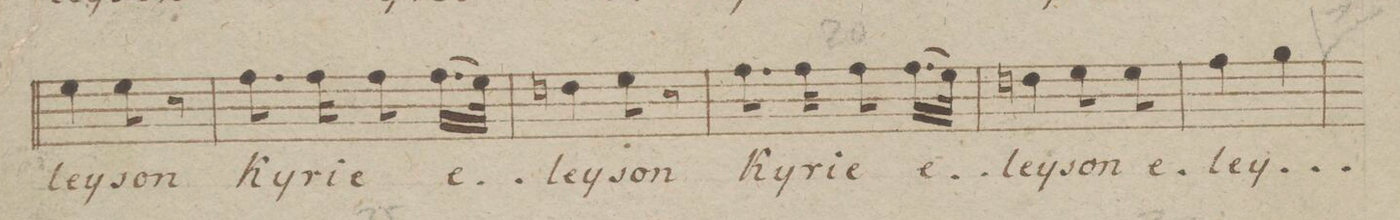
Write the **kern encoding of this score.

**kern	**text	**dynam
*I"Alto.	*	*
*clefC3	*	*
*k[b-e-]	*	*
*M2/4	*	*
4f\	-ley-	.
8f\	-son	.
8r	.	.
=18	=18	=18
8.g\	Ky-	.
16g\	-ri-	.
8g\	-e	.
(16.g\LL	e-	.
32f\JJk)	.	.
=19	=19	=19
4en\	-ley-	.
8f\	-son	.
8r	.	.
=20	=20	=20
8.g\	Ky-	.
16g\	-ri-	.
8g\	-e	.
(16.g\LL	e-	.
32f\JJk)	.	.
=21	=21	=21
4en\	-ley-	.
8f\	-son	.
8f\	e-	.
=22	=22	=22
4g\	-ley-	.
4a\	.	.
=23	=23	=23
*-	*-	*-
